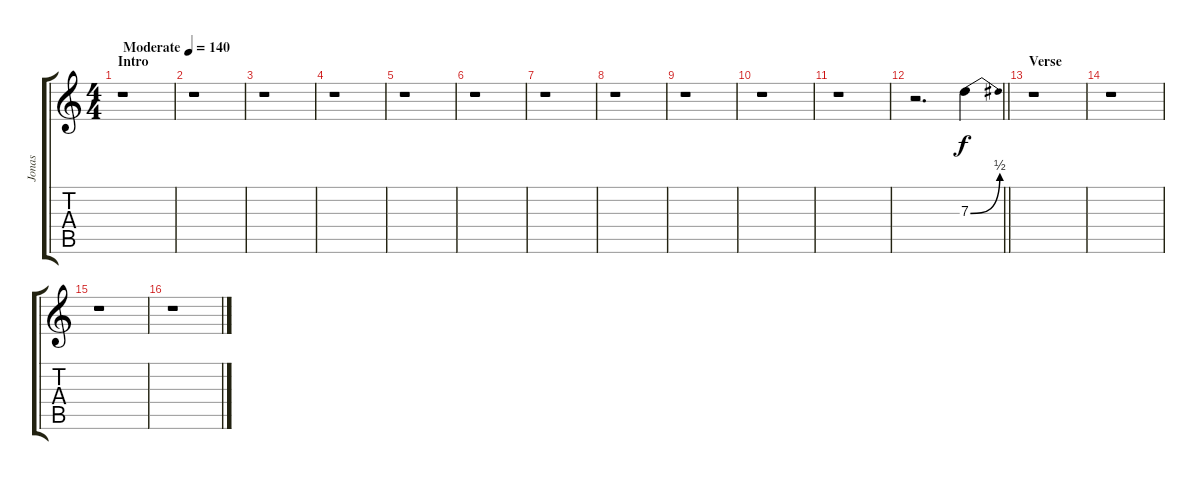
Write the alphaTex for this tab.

\track ("Jonas" "Jonas") {instrument overdrivenguitar}
\staff {score tabs}
\tuning (E4 B3 G3 D3 A2 E2) {hide}
\ts (4 4)
\section ("" "Intro")
\tempo (140 "Moderate")
\clef g2
\ks c
r.1{dy f instrument overdrivenguitar} |
r.1 |
r.1 |
r.1 |
r.1 |
r.1 |
r.1 |
r.1 |
r.1 |
r.1 |
r.1 |
\barLineRight lightlight
r.2{d} 7.3{be (bend 0 0 60 2)}.4 |
\section ("" "Verse")
r.1 |
r.1 |
r.1 |
r.1
